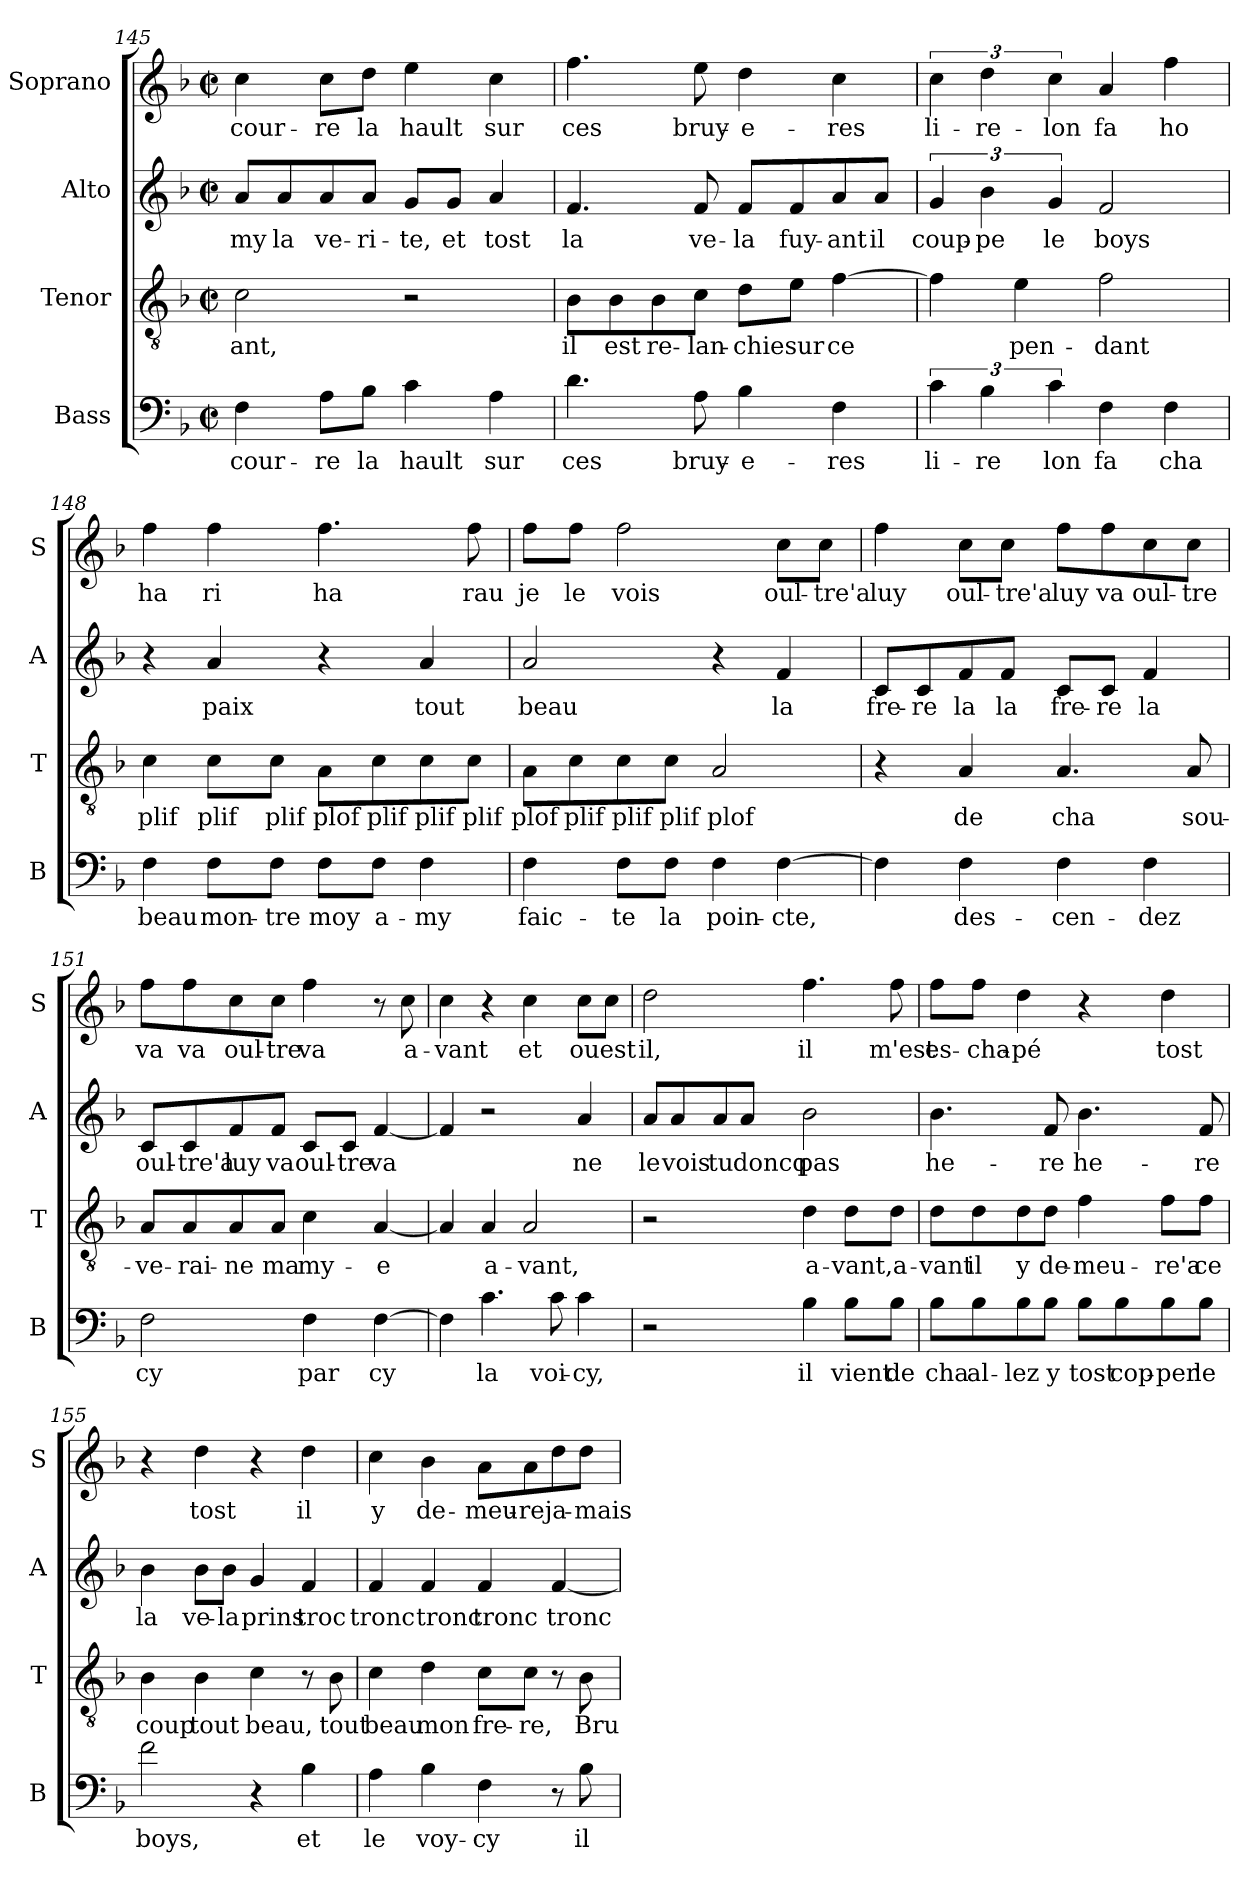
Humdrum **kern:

**kern	**text	**kern	**text	**kern	**text	**kern	**text
*part4	*part4	*part3	*part3	*part2	*part2	*part1	*part1
*staff4	*staff4	*staff3	*staff3	*staff2	*staff2	*staff1	*staff1
*I"Bass	*	*I"Tenor	*	*I"Alto	*	*I"Soprano	*
*I'B	*	*I'T	*	*I'A	*	*I'S	*
!!LO:LB:g=z
*clefF4	*	*clefGv2	*	*clefG2	*	*clefG2	*
*k[b-]	*	*k[b-]	*	*k[b-]	*	*k[b-]	*
*F:	*	*F:	*	*F:	*	*F:	*
*M2/2	*	*M2/2	*	*M2/2	*	*M2/2	*
*met(c|)	*	*met(c|)	*	*met(c|)	*	*met(c|)	*
=145	=145	=145	=145	=145	=145	=145	=145
4F\	cour-	2c\	-ant,	8a/L	-my	4cc\	cour-
.	.	.	.	8a/	la	.	.
8A\L	-re	.	.	8a/	ve-	8cc\L	-re
8B-\J	la	.	.	8a/J	-ri-	8dd\J	la
4c\	hault	2r	.	8g/L	-te,	4ee\	hault
.	.	.	.	8g/J	et	.	.
4A\	sur	.	.	4a/	tost	4cc\	sur
=146	=146	=146	=146	=146	=146	=146	=146
4.d\	ces	8B-\L	il	4.f/	la	4.ff\	ces
.	.	8B-\	est	.	.	.	.
.	.	8B-\	re-	.	.	.	.
8A\	bruy-	8c\J	-lan-	8f/	ve-	8ee\	bruy-
4B-\	-e-	8d\L	-chie	8f/L	-la	4dd\	-e-
.	.	8e\J	sur	8f/	fuy-	.	.
4F\	-res	[4f\	ce	8a/	-ant	4cc\	-res
.	.	.	.	8a/J	il	.	.
=147	=147	=147	=147	=147	=147	=147	=147
6c\	li-	4f\]	.	6g/	coup-	6cc\	li-
6B-\	-re	.	.	6b-\	-pe	6dd\	-re-
.	.	4e\	pen-	.	.	.	.
6c\	lon	.	.	6g/	le	6cc\	-lon
4F\	fa	2f\	-dant	2f/	boys	4a/	fa
4F\	cha	.	.	.	.	4ff\	ho
!!LO:LB:g=z
=148	=148	=148	=148	=148	=148	=148	=148
4F\	beau	4c\	plif	4r	.	4ff\	ha
8F\L	mon-	8c\L	plif	4a/	paix	4ff\	ri
8F\J	-tre	8c\J	plif	.	.	.	.
8F\L	moy	8A\L	plof	4r	.	4.ff\	ha
8F\J	a-	8c\	plif	.	.	.	.
4F\	-my	8c\	plif	4a/	tout	.	.
.	.	8c\J	plif	.	.	8ff\	rau
=149	=149	=149	=149	=149	=149	=149	=149
4F\	faic-	8A\L	plof	2a/	beau	8ff\L	je
.	.	8c\	plif	.	.	8ff\J	le
8F\L	-te	8c\	plif	.	.	2ff\	vois
8F\J	la	8c\J	plif	.	.	.	.
4F\	poin-	2A/	plof	4r	.	.	.
[4F\	-cte,	.	.	4f/	la	8cc\L	oul-
.	.	.	.	.	.	8cc\J	-tre'a
=150	=150	=150	=150	=150	=150	=150	=150
4F\]	.	4r	.	8c/L	fre-	4ff\	luy
.	.	.	.	8c/	-re	.	.
4F\	des-	4A/	de	8f/	la	8cc\L	oul-
.	.	.	.	8f/J	la	8cc\J	-tre'a
4F\	-cen-	4.A/	cha	8c/L	fre-	8ff\L	luy
.	.	.	.	8c/J	-re	8ff\	va
4F\	-dez	.	.	4f/	la	8cc\	oul-
.	.	8A/	sou-	.	.	8cc\J	-tre
!!LO:LB:g=z
=151	=151	=151	=151	=151	=151	=151	=151
2F\	cy	8A/L	-ve-	8c/L	oul-	8ff\L	va
.	.	8A/	-rai-	8c/	-tre'a	8ff\	va
.	.	8A/	-ne	8f/	luy	8cc\	oul-
.	.	8A/J	ma	8f/J	va	8cc\J	-tre
4F\	par	4c\	my-	8c/L	oul-	4ff\	va
.	.	.	.	8c/J	-tre	.	.
[4F\	cy	[4A/	-e	[4f/	va	8r	.
.	.	.	.	.	.	8cc\	a-
=152	=152	=152	=152	=152	=152	=152	=152
4F\]	.	4A/]	.	4f/]	.	4cc\	-vant
4.c\	la	4A/	a-	2r	.	4r	.
.	.	2A/	-vant,	.	.	4cc\	et
8c\	voi-	.	.	.	.	.	.
4c\	-cy,	.	.	4a/	ne	8cc\L	ou
.	.	.	.	.	.	8cc\J	est
=153	=153	=153	=153	=153	=153	=153	=153
2r	.	2r	.	8a/L	le	2dd\	il,
.	.	.	.	8a/	vois	.	.
.	.	.	.	8a/	tu	.	.
.	.	.	.	8a/J	doncq	.	.
4B-\	il	4d\	a-	2b-\	pas	4.ff\	il
8B-\L	vient	8d\L	-vant,	.	.	.	.
8B-\J	de	8d\J	a-	.	.	8ff\	m'est
!!LO:PB:g=z
=154	=154	=154	=154	=154	=154	=154	=154
8B-\L	cha	8d\L	-vant	4.b-\	he-	8ff\L	es-
8B-\	al-	8d\	il	.	.	8ff\J	-cha-
8B-\	-lez	8d\	y	.	.	4dd\	-pé
8B-\J	y	8d\J	de-	8f/	-re	.	.
8B-\L	tost	4f\	-meu-	4.b-\	he-	4r	.
8B-\	cop-	.	.	.	.	.	.
8B-\	-per	8f\L	-re'a	.	.	4dd\	tost
8B-\J	le	8f\J	ce	8f/	-re	.	.
=155	=155	=155	=155	=155	=155	=155	=155
2f\	boys,	4B-\	coup	4b-\	la	4r	.
.	.	4B-\	tout	8b-\L	ve-	4dd\	tost
.	.	.	.	8b-\J	-la	.	.
4r	.	4c\	beau,	4g/	prins	4r	.
4B-\	et	8r	.	4f/	troc	4dd\	il
.	.	8B-\	tout	.	.	.	.
=156	=156	=156	=156	=156	=156	=156	=156
4A\	le	4c\	beau	4f/	tronc	4cc\	y
4B-\	voy-	4d\	mon	4f/	tronc	4b-\	de-
4F\	-cy	8c\L	fre-	4f/	tronc	8a\L	-meu-
.	.	8c\J	-re,	.	.	8a\	-re
8r	.	8r	.	[4f/	tronc	8dd\	ja-
8B-\	il	8B-\	Bru-	.	.	8dd\J	-mais
=	=	=	=	=	=	=	=
*-	*-	*-	*-	*-	*-	*-	*-
